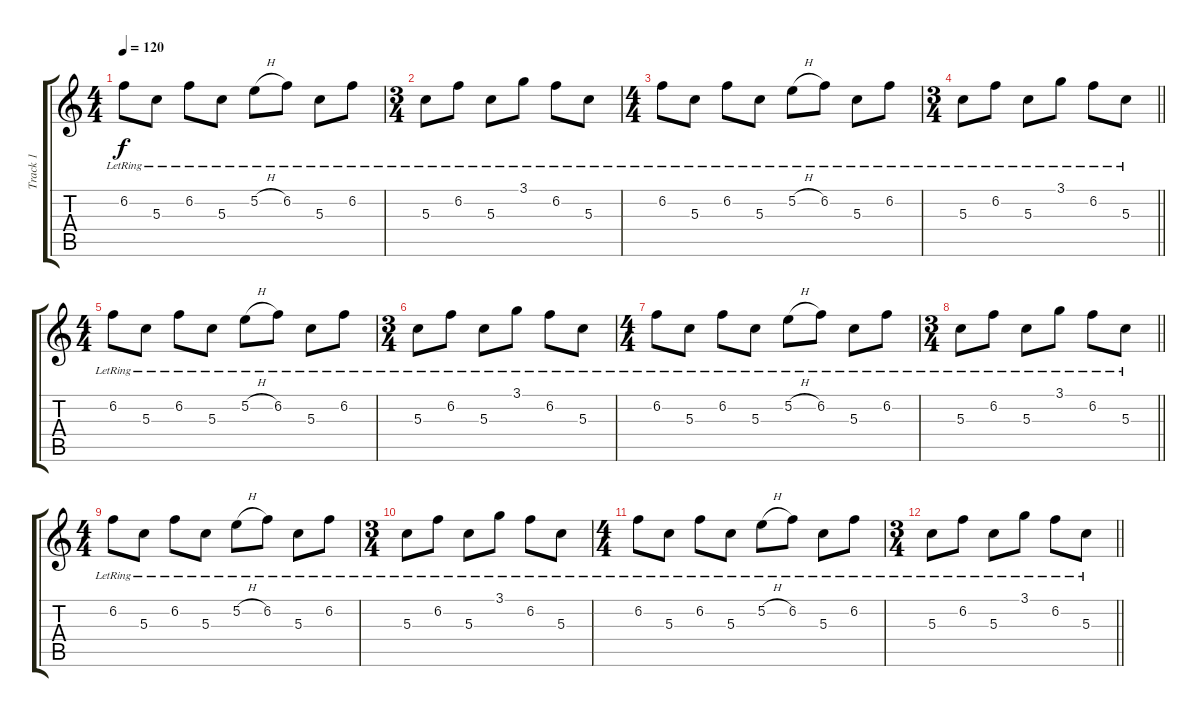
\track ("Track 1" "Track 1") {instrument electricguitarjazz}
\staff {score tabs}
\tuning (E4 B3 G3 D3 A2 E2) {hide}
\ts (4 4)
\tempo 120
\clef g2
\ks c
6.2{lr}.8{dy f} 5.3{lr}.8 6.2{lr}.8 5.3{lr}.8 5.2{h lr}.8 6.2{lr}.8 5.3{lr}.8{volume 5} 6.2{lr}.8 |
\ts (3 4)
5.3{lr}.8 6.2{lr}.8 5.3{lr}.8 3.1{lr}.8 6.2{lr}.8 5.3{lr}.8 |
\ts (4 4)
6.2{lr}.8 5.3{lr}.8 6.2{lr}.8 5.3{lr}.8 5.2{h lr}.8 6.2{lr}.8 5.3{lr}.8 6.2{lr}.8 |
\ts (3 4)
\barLineRight lightlight
5.3{lr}.8 6.2{lr}.8 5.3{lr}.8 3.1{lr}.8 6.2{lr}.8 5.3{lr}.8 |
\ts (4 4)
6.2{lr}.8 5.3{lr}.8 6.2{lr}.8 5.3{lr}.8 5.2{h lr}.8 6.2{lr}.8 5.3{lr}.8 6.2{lr}.8 |
\ts (3 4)
5.3{lr}.8 6.2{lr}.8 5.3{lr}.8 3.1{lr}.8 6.2{lr}.8{volume 0} 5.3{lr}.8 |
\ts (4 4)
6.2{lr}.8 5.3{lr}.8 6.2{lr}.8 5.3{lr}.8 5.2{h lr}.8 6.2{lr}.8 5.3{lr}.8 6.2{lr}.8 |
\ts (3 4)
\barLineRight lightlight
5.3{lr}.8 6.2{lr}.8 5.3{lr}.8 3.1{lr}.8 6.2{lr}.8 5.3{lr}.8 |
\ts (4 4)
6.2{lr}.8 5.3{lr}.8 6.2{lr}.8 5.3{lr}.8 5.2{h lr}.8 6.2{lr}.8 5.3{lr}.8 6.2{lr}.8 |
\ts (3 4)
5.3{lr}.8 6.2{lr}.8 5.3{lr}.8 3.1{lr}.8 6.2{lr}.8 5.3{lr}.8 |
\ts (4 4)
6.2{lr}.8 5.3{lr}.8 6.2{lr}.8 5.3{lr}.8 5.2{h lr}.8 6.2{lr}.8 5.3{lr}.8 6.2{lr}.8 |
\ts (3 4)
\barLineRight lightlight
5.3{lr}.8 6.2{lr}.8 5.3{lr}.8 3.1{lr}.8 6.2{lr}.8 5.3{lr}.8
